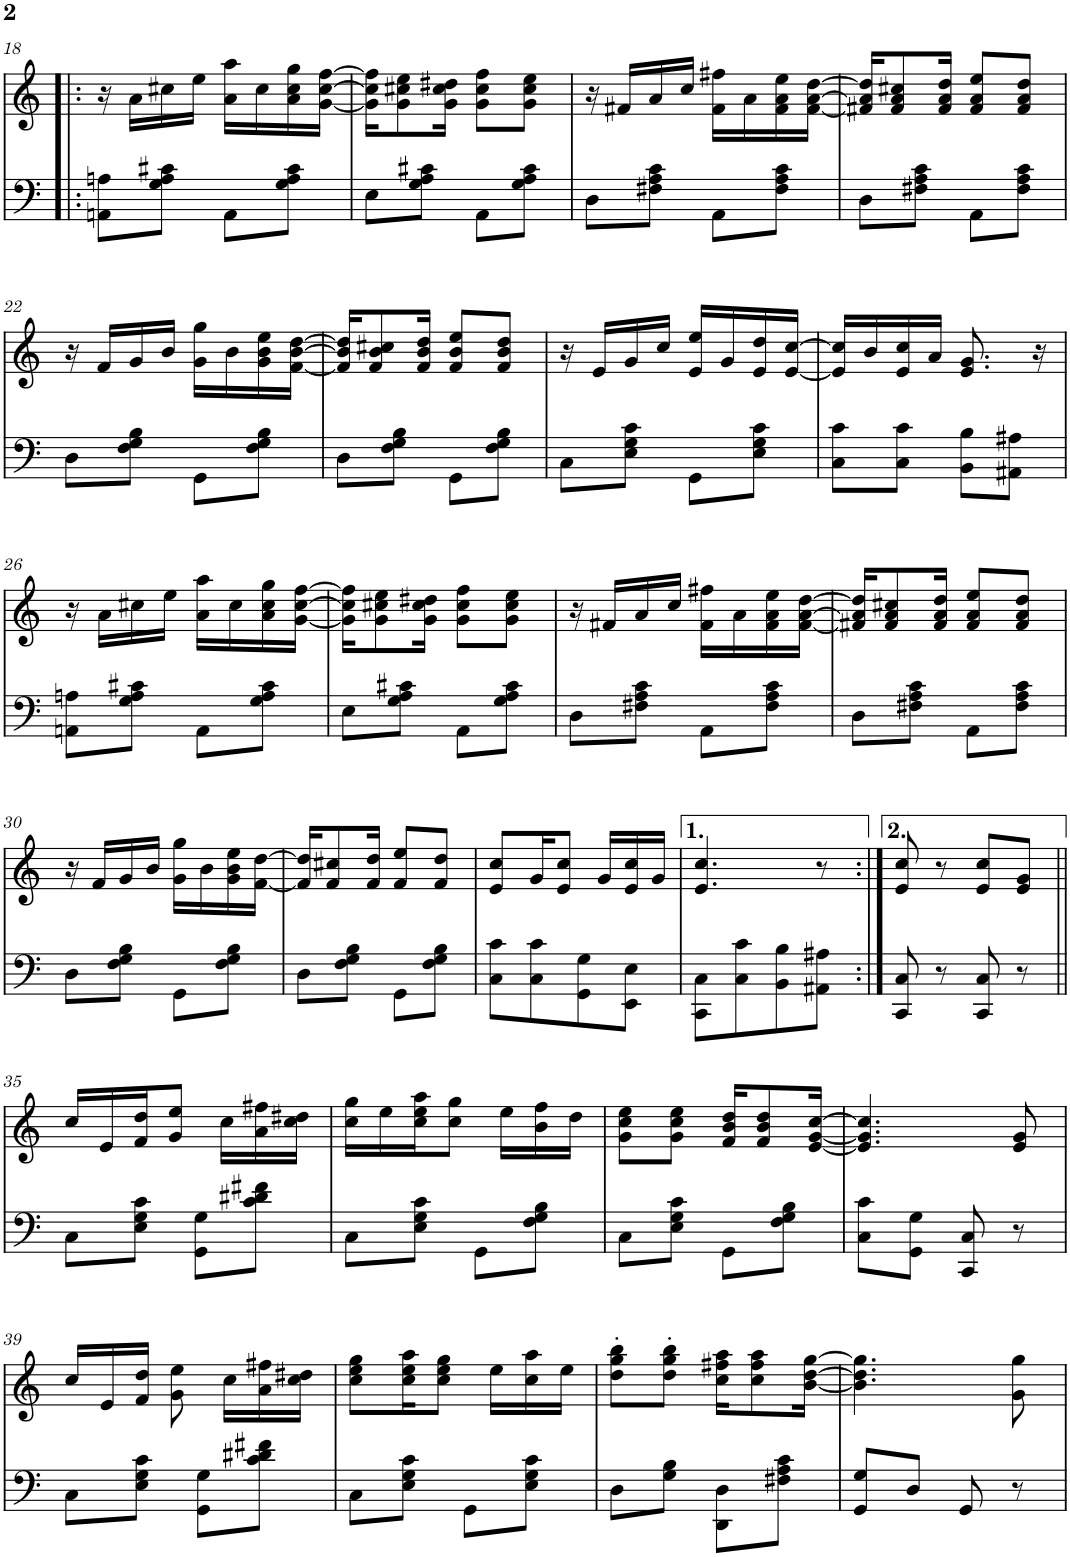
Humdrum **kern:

**kern	**kern
*part2	*part1
*staff2	*staff1
*I"Piano	*I"Piano
*I'Pno	*I'Pno
!!LO:PB:g=z
*clefF4	*clefG2
*k[]	*k[]
*M2/4	*M2/4
=18!|:	=18!|:
8AAn\ 8An\L	16r
.	16a\LL
8G\ 8A\ 8c#X\J	16cc#X\
.	16ee\JJ
8AA\L	16a\ 16aa\LL
.	16cc#\
8G\ 8A\ 8c#\J	16a\ 16cc#\ 16gg\
.	[16g\ [16cc#\ [16ff\JJ
=19	=19
8E\L	16g\] 16cc#\] 16ff\]KL
.	8g\ 8cc#X\ 8ee\
8G\ 8A\ 8c#X\J	.
.	16g\ 16cc#\ 16dd#X\Jk
8AA\L	8g\ 8cc#\ 8ff\L
8G\ 8A\ 8c#\J	8g\ 8cc#\ 8ee\J
=20	=20
8D\L	16r
.	16f#X/LL
8F#X\ 8A\ 8c\J	16a/
.	16cc/JJ
8AA\L	16f#\ 16ff#X\LL
.	16a\
8F#\ 8A\ 8c\J	16f#\ 16a\ 16ee\
.	[16f#\ [16a\ [16dd\JJ
=21	=21
8D\L	16f#X/] 16a/] 16dd/]KL
.	8f#/ 8a/ 8cc#X/
8F#X\ 8A\ 8c\J	.
.	16f#/ 16a/ 16dd/Jk
8AA\L	8f#/ 8a/ 8ee/L
8F#\ 8A\ 8c\J	8f#/ 8a/ 8dd/J
!!LO:LB:g=z
=22	=22
8D\L	16r
.	16f/LL
8F\ 8G\ 8B\J	16g/
.	16b/JJ
8GG\L	16g\ 16gg\LL
.	16b\
8F\ 8G\ 8B\J	16g\ 16b\ 16ee\
.	[16f\ [16b\ [16dd\JJ
=23	=23
8D\L	16f/] 16b/] 16dd/]KL
.	8f/ 8b/ 8cc#X/
8F\ 8G\ 8B\J	.
.	16f/ 16b/ 16dd/Jk
8GG\L	8f/ 8b/ 8ee/L
8F\ 8G\ 8B\J	8f/ 8b/ 8dd/J
=24	=24
8C\L	16r
.	16e/LL
8E\ 8G\ 8c\J	16g/
.	16cc/JJ
8GG\L	16e/ 16ee/LL
.	16g/
8E\ 8G\ 8c\J	16e/ 16dd/
.	[16e/ [16cc/JJ
=25	=25
8C\ 8c\L	16e/] 16cc/]LL
.	16b/
8C\ 8c\J	16e/ 16cc/
.	16a/JJ
8BB\ 8B\L	8.e/ 8.g/
8AA#X\ 8A#X\J	.
.	16r
!!LO:LB:g=z
=26	=26
8AAn\ 8An\L	16r
.	16a\LL
8G\ 8A\ 8c#X\J	16cc#X\
.	16ee\JJ
8AA\L	16a\ 16aa\LL
.	16cc#\
8G\ 8A\ 8c#\J	16a\ 16cc#\ 16gg\
.	[16g\ [16cc#\ [16ff\JJ
=27	=27
8E\L	16g\] 16cc#\] 16ff\]KL
.	8g\ 8cc#X\ 8ee\
8G\ 8A\ 8c#X\J	.
.	16g\ 16cc#\ 16dd#X\Jk
8AA\L	8g\ 8cc#\ 8ff\L
8G\ 8A\ 8c#\J	8g\ 8cc#\ 8ee\J
=28	=28
8D\L	16r
.	16f#X/LL
8F#X\ 8A\ 8c\J	16a/
.	16cc/JJ
8AA\L	16f#\ 16ff#X\LL
.	16a\
8F#\ 8A\ 8c\J	16f#\ 16a\ 16ee\
.	[16f#\ [16a\ [16dd\JJ
=29	=29
8D\L	16f#X/] 16a/] 16dd/]KL
.	8f#/ 8a/ 8cc#X/
8F#X\ 8A\ 8c\J	.
.	16f#/ 16a/ 16dd/Jk
8AA\L	8f#/ 8a/ 8ee/L
8F#\ 8A\ 8c\J	8f#/ 8a/ 8dd/J
!!LO:LB:g=z
=30	=30
8D\L	16r
.	16f/LL
8F\ 8G\ 8B\J	16g/
.	16b/JJ
8GG\L	16g\ 16gg\LL
.	16b\
8F\ 8G\ 8B\J	16g\ 16b\ 16ee\
.	[16f\ [16dd\JJ
=31	=31
8D\L	16f/] 16dd/]KL
.	8f/ 8cc#X/
8F\ 8G\ 8B\J	.
.	16f/ 16dd/Jk
8GG\L	8f/ 8ee/L
8F\ 8G\ 8B\J	8f/ 8dd/J
=32	=32
8C\ 8c\L	8e/ 8cc/L
8C\ 8c\	16g/K
.	8e/ 8cc/J
8GG\ 8G\	.
.	16g/LL
8EE\ 8E\J	16e/ 16cc/
.	16g/JJ
=33	=33
8CC\ 8C\L	4.e/ 4.cc/
8C\ 8c\	.
8BB\ 8B\	.
8AA#X\ 8A#X\J	8r
=34:|!	=34:|!
8CC/ 8C/	8e/ 8cc/
8r	8r
8CC/ 8C/	8e/ 8cc/L
8r	8e/ 8g/J
!!LO:LB:g=z
=35||	=35||
8C\L	16cc/LL
.	16e/
8E\ 8G\ 8c\J	16f/ 16dd/J
.	8g/ 8ee/J
8GG\ 8G\L	.
.	16cc\LL
8c\ 8d#X\ 8f#X\J	16a\ 16ff#X\
.	16cc\ 16dd#X\JJ
=36	=36
8C\L	16cc\ 16gg\LL
.	16ee\
8E\ 8G\ 8c\J	16cc\ 16ee\ 16aa\J
.	8cc\ 8gg\J
8GG\L	.
.	16ee\LL
8F\ 8G\ 8B\J	16b\ 16ff\
.	16dd\JJ
=37	=37
8C\L	8g\ 8cc\ 8ee\L
8E\ 8G\ 8c\J	8g\ 8cc\ 8ee\J
8GG\L	16f/ 16b/ 16dd/KL
.	8f/ 8b/ 8dd/
8F\ 8G\ 8B\J	.
.	[16e/ [16g/ [16cc/Jk
=38	=38
8C\ 8c\L	4.e/] 4.g/] 4.cc/]
8GG\ 8G\J	.
8CC/ 8C/	.
8r	8e/ 8g/
!!LO:LB:g=z
=39	=39
8C\L	16cc/LL
.	16e/
8E\ 8G\ 8c\J	16f/ 16dd/JJ
.	8g\ 8ee\
8GG\ 8G\L	.
.	16cc\LL
8c\ 8d#X\ 8f#X\J	16a\ 16ff#X\
.	16cc\ 16dd#X\JJ
=40	=40
8C\L	8cc\ 8ee\ 8gg\L
8E\ 8G\ 8c\J	16cc\ 16ee\ 16aa\K
.	8cc\ 8ee\ 8gg\J
8GG\L	.
.	16ee\LL
8E\ 8G\ 8c\J	16cc\ 16aa\
.	16ee\JJ
=41	=41
8D\L	8dd\' 8gg\' 8bb\'L
8G\ 8B\J	8dd\' 8gg\' 8bb\'J
8DD\ 8D\L	16cc\ 16ff#X\ 16aa\KL
.	8cc\ 8ff#\ 8aa\
8F#X\ 8A\ 8c\J	.
.	[16b\ [16dd\ [16gg\Jk
=42	=42
8GG/ 8G/L	4.b\] 4.dd\] 4.gg\]
8D/J	.
8GG/	.
8r	8g\ 8gg\
=	=
*-	*-
